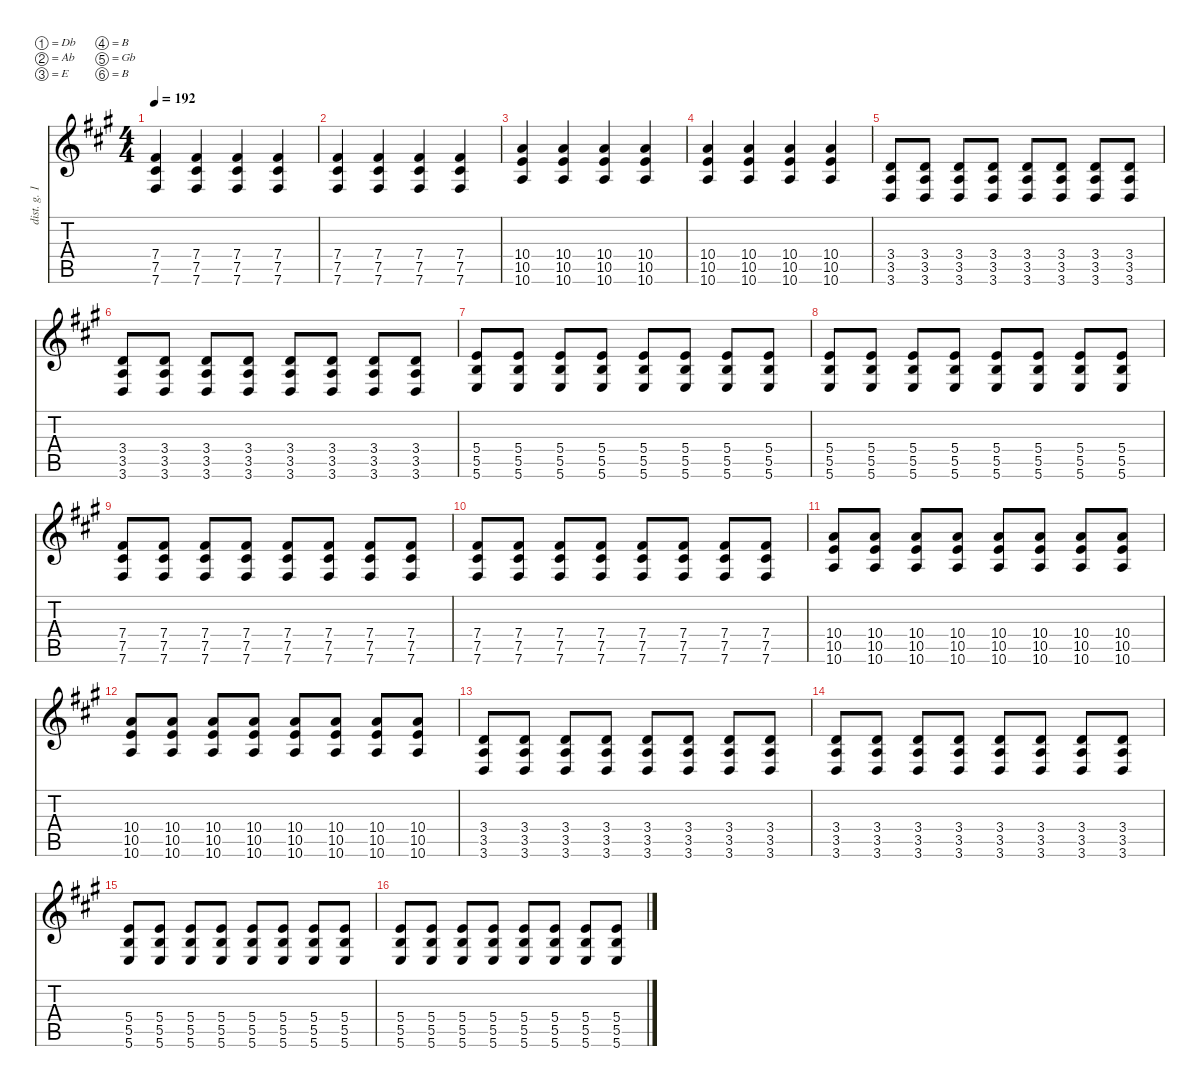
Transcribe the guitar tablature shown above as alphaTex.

\defaultSystemsLayout 4
\hideDynamics
\bracketExtendMode nobrackets
\otherSystemsTrackNameOrientation horizontal
\track ("Distortion Guitar 1" "dist. g. 1") {instrument distortionguitar}
\staff {score tabs}
\tuning (Db4 Ab3 E3 B2 Gb2 B1)
\ts (4 4)
\tempo 192
\clef g2
\ks a
(7.6{acc #} 7.5{acc #} 7.4{acc #}).4{dy ff beam Up} (7.6{acc #} 7.5{acc #} 7.4{acc #}).4{beam Up} (7.6{acc #} 7.5{acc #} 7.4{acc #}).4{beam Up} (7.6{acc #} 7.5{acc #} 7.4{acc #}).4{beam Up} |
(7.6{acc #} 7.5{acc #} 7.4{acc #}).4{beam Up} (7.6{acc #} 7.5{acc #} 7.4{acc #}).4{beam Up} (7.6{acc #} 7.5{acc #} 7.4{acc #}).4{beam Up} (7.6{acc #} 7.5{acc #} 7.4{acc #}).4{beam Up} |
(10.6{acc forcenatural} 10.5{acc forcenatural} 10.4{acc forcenatural}).4{beam Up} (10.6{acc forcenatural} 10.5{acc forcenatural} 10.4{acc forcenatural}).4{beam Up} (10.6{acc forcenatural} 10.5{acc forcenatural} 10.4{acc forcenatural}).4{beam Up} (10.6{acc forcenatural} 10.5{acc forcenatural} 10.4{acc forcenatural}).4{beam Up} |
(10.6{acc forcenatural} 10.5{acc forcenatural} 10.4{acc forcenatural}).4{beam Up} (10.6{acc forcenatural} 10.5{acc forcenatural} 10.4{acc forcenatural}).4{beam Up} (10.6{acc forcenatural} 10.5{acc forcenatural} 10.4{acc forcenatural}).4{beam Up} (10.6{acc forcenatural} 10.5{acc forcenatural} 10.4{acc forcenatural}).4{beam Up} |
(3.6{acc forcenatural} 3.5{acc forcenatural} 3.4{acc forcenatural}).8{beam Up} (3.6{acc forcenatural} 3.5{acc forcenatural} 3.4{acc forcenatural}).8{beam Up} (3.6{acc forcenatural} 3.5{acc forcenatural} 3.4{acc forcenatural}).8{beam Up} (3.6{acc forcenatural} 3.5{acc forcenatural} 3.4{acc forcenatural}).8{beam Up} (3.6{acc forcenatural} 3.5{acc forcenatural} 3.4{acc forcenatural}).8{beam Up} (3.6{acc forcenatural} 3.5{acc forcenatural} 3.4{acc forcenatural}).8{beam Up} (3.6{acc forcenatural} 3.5{acc forcenatural} 3.4{acc forcenatural}).8{beam Up} (3.6{acc forcenatural} 3.5{acc forcenatural} 3.4{acc forcenatural}).8{beam Up} |
(3.6{acc forcenatural} 3.5{acc forcenatural} 3.4{acc forcenatural}).8{beam Up} (3.6{acc forcenatural} 3.5{acc forcenatural} 3.4{acc forcenatural}).8{beam Up} (3.6{acc forcenatural} 3.5{acc forcenatural} 3.4{acc forcenatural}).8{beam Up} (3.6{acc forcenatural} 3.5{acc forcenatural} 3.4{acc forcenatural}).8{beam Up} (3.6{acc forcenatural} 3.5{acc forcenatural} 3.4{acc forcenatural}).8{beam Up} (3.6{acc forcenatural} 3.5{acc forcenatural} 3.4{acc forcenatural}).8{beam Up} (3.6{acc forcenatural} 3.5{acc forcenatural} 3.4{acc forcenatural}).8{beam Up} (3.6{acc forcenatural} 3.5{acc forcenatural} 3.4{acc forcenatural}).8{beam Up} |
(5.6{acc forcenatural} 5.5{acc forcenatural} 5.4{acc forcenatural}).8{beam Up} (5.6{acc forcenatural} 5.5{acc forcenatural} 5.4{acc forcenatural}).8{beam Up} (5.6{acc forcenatural} 5.5{acc forcenatural} 5.4{acc forcenatural}).8{beam Up} (5.6{acc forcenatural} 5.5{acc forcenatural} 5.4{acc forcenatural}).8{beam Up} (5.6{acc forcenatural} 5.5{acc forcenatural} 5.4{acc forcenatural}).8{beam Up} (5.6{acc forcenatural} 5.5{acc forcenatural} 5.4{acc forcenatural}).8{beam Up} (5.6{acc forcenatural} 5.5{acc forcenatural} 5.4{acc forcenatural}).8{beam Up} (5.6{acc forcenatural} 5.5{acc forcenatural} 5.4{acc forcenatural}).8{beam Up} |
(5.6{acc forcenatural} 5.5{acc forcenatural} 5.4{acc forcenatural}).8{beam Up} (5.6{acc forcenatural} 5.5{acc forcenatural} 5.4{acc forcenatural}).8{beam Up} (5.6{acc forcenatural} 5.5{acc forcenatural} 5.4{acc forcenatural}).8{beam Up} (5.6{acc forcenatural} 5.5{acc forcenatural} 5.4{acc forcenatural}).8{beam Up} (5.6{acc forcenatural} 5.5{acc forcenatural} 5.4{acc forcenatural}).8{beam Up} (5.6{acc forcenatural} 5.5{acc forcenatural} 5.4{acc forcenatural}).8{beam Up} (5.6{acc forcenatural} 5.5{acc forcenatural} 5.4{acc forcenatural}).8{beam Up} (5.6{acc forcenatural} 5.5{acc forcenatural} 5.4{acc forcenatural}).8{beam Up} |
(7.6{acc #} 7.5{acc #} 7.4{acc #}).8{beam Up} (7.6{acc #} 7.5{acc #} 7.4{acc #}).8{beam Up} (7.6{acc #} 7.5{acc #} 7.4{acc #}).8{beam Up} (7.6{acc #} 7.5{acc #} 7.4{acc #}).8{beam Up} (7.6{acc #} 7.5{acc #} 7.4{acc #}).8{beam Up} (7.6{acc #} 7.5{acc #} 7.4{acc #}).8{beam Up} (7.6{acc #} 7.5{acc #} 7.4{acc #}).8{beam Up} (7.6{acc #} 7.5{acc #} 7.4{acc #}).8{beam Up} |
(7.6{acc #} 7.5{acc #} 7.4{acc #}).8{beam Up} (7.6{acc #} 7.5{acc #} 7.4{acc #}).8{beam Up} (7.6{acc #} 7.5{acc #} 7.4{acc #}).8{beam Up} (7.6{acc #} 7.5{acc #} 7.4{acc #}).8{beam Up} (7.6{acc #} 7.5{acc #} 7.4{acc #}).8{beam Up} (7.6{acc #} 7.5{acc #} 7.4{acc #}).8{beam Up} (7.6{acc #} 7.5{acc #} 7.4{acc #}).8{beam Up} (7.6{acc #} 7.5{acc #} 7.4{acc #}).8{beam Up} |
(10.6{acc forcenatural} 10.5{acc forcenatural} 10.4{acc forcenatural}).8{beam Up} (10.6{acc forcenatural} 10.5{acc forcenatural} 10.4{acc forcenatural}).8{beam Up} (10.6{acc forcenatural} 10.5{acc forcenatural} 10.4{acc forcenatural}).8{beam Up} (10.6{acc forcenatural} 10.5{acc forcenatural} 10.4{acc forcenatural}).8{beam Up} (10.6{acc forcenatural} 10.5{acc forcenatural} 10.4{acc forcenatural}).8{beam Up} (10.6{acc forcenatural} 10.5{acc forcenatural} 10.4{acc forcenatural}).8{beam Up} (10.6{acc forcenatural} 10.5{acc forcenatural} 10.4{acc forcenatural}).8{beam Up} (10.6{acc forcenatural} 10.5{acc forcenatural} 10.4{acc forcenatural}).8{beam Up} |
(10.6{acc forcenatural} 10.5{acc forcenatural} 10.4{acc forcenatural}).8{beam Up} (10.6{acc forcenatural} 10.5{acc forcenatural} 10.4{acc forcenatural}).8{beam Up} (10.6{acc forcenatural} 10.5{acc forcenatural} 10.4{acc forcenatural}).8{beam Up} (10.6{acc forcenatural} 10.5{acc forcenatural} 10.4{acc forcenatural}).8{beam Up} (10.6{acc forcenatural} 10.5{acc forcenatural} 10.4{acc forcenatural}).8{beam Up} (10.6{acc forcenatural} 10.5{acc forcenatural} 10.4{acc forcenatural}).8{beam Up} (10.6{acc forcenatural} 10.5{acc forcenatural} 10.4{acc forcenatural}).8{beam Up} (10.6{acc forcenatural} 10.5{acc forcenatural} 10.4{acc forcenatural}).8{beam Up} |
(3.6{acc forcenatural} 3.5{acc forcenatural} 3.4{acc forcenatural}).8{beam Up} (3.6{acc forcenatural} 3.5{acc forcenatural} 3.4{acc forcenatural}).8{beam Up} (3.6{acc forcenatural} 3.5{acc forcenatural} 3.4{acc forcenatural}).8{beam Up} (3.6{acc forcenatural} 3.5{acc forcenatural} 3.4{acc forcenatural}).8{beam Up} (3.6{acc forcenatural} 3.5{acc forcenatural} 3.4{acc forcenatural}).8{beam Up} (3.6{acc forcenatural} 3.5{acc forcenatural} 3.4{acc forcenatural}).8{beam Up} (3.6{acc forcenatural} 3.5{acc forcenatural} 3.4{acc forcenatural}).8{beam Up} (3.6{acc forcenatural} 3.5{acc forcenatural} 3.4{acc forcenatural}).8{beam Up} |
(3.6{acc forcenatural} 3.5{acc forcenatural} 3.4{acc forcenatural}).8{beam Up} (3.6{acc forcenatural} 3.5{acc forcenatural} 3.4{acc forcenatural}).8{beam Up} (3.6{acc forcenatural} 3.5{acc forcenatural} 3.4{acc forcenatural}).8{beam Up} (3.6{acc forcenatural} 3.5{acc forcenatural} 3.4{acc forcenatural}).8{beam Up} (3.6{acc forcenatural} 3.5{acc forcenatural} 3.4{acc forcenatural}).8{beam Up} (3.6{acc forcenatural} 3.5{acc forcenatural} 3.4{acc forcenatural}).8{beam Up} (3.6{acc forcenatural} 3.5{acc forcenatural} 3.4{acc forcenatural}).8{beam Up} (3.6{acc forcenatural} 3.5{acc forcenatural} 3.4{acc forcenatural}).8{beam Up} |
(5.6{acc forcenatural} 5.5{acc forcenatural} 5.4{acc forcenatural}).8{beam Up} (5.6{acc forcenatural} 5.5{acc forcenatural} 5.4{acc forcenatural}).8{beam Up} (5.6{acc forcenatural} 5.5{acc forcenatural} 5.4{acc forcenatural}).8{beam Up} (5.6{acc forcenatural} 5.5{acc forcenatural} 5.4{acc forcenatural}).8{beam Up} (5.6{acc forcenatural} 5.5{acc forcenatural} 5.4{acc forcenatural}).8{beam Up} (5.6{acc forcenatural} 5.5{acc forcenatural} 5.4{acc forcenatural}).8{beam Up} (5.6{acc forcenatural} 5.5{acc forcenatural} 5.4{acc forcenatural}).8{beam Up} (5.6{acc forcenatural} 5.5{acc forcenatural} 5.4{acc forcenatural}).8{beam Up} |
(5.6{acc forcenatural} 5.5{acc forcenatural} 5.4{acc forcenatural}).8{beam Up} (5.6{acc forcenatural} 5.5{acc forcenatural} 5.4{acc forcenatural}).8{beam Up} (5.6{acc forcenatural} 5.5{acc forcenatural} 5.4{acc forcenatural}).8{beam Up} (5.6{acc forcenatural} 5.5{acc forcenatural} 5.4{acc forcenatural}).8{beam Up} (5.6{acc forcenatural} 5.5{acc forcenatural} 5.4{acc forcenatural}).8{beam Up} (5.6{acc forcenatural} 5.5{acc forcenatural} 5.4{acc forcenatural}).8{beam Up} (5.6{acc forcenatural} 5.5{acc forcenatural} 5.4{acc forcenatural}).8{beam Up} (5.6{acc forcenatural} 5.5{acc forcenatural} 5.4{acc forcenatural}).8{beam Up}
